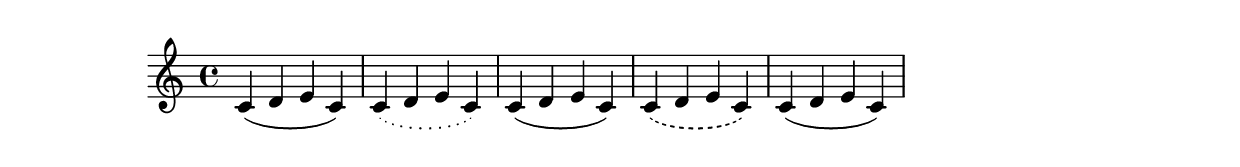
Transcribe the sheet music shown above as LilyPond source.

%% Do not edit this file; it is auto-generated from LSR!
%% Tags: expressive-marks, editorial-and-educational-use
\version "2.11.35"

\header { texidoc = "
The appearance of slurs may be changed from solid to dotted or dashed.


" }

\score{
	\relative c'{
		c( d e  c) |
		\slurDotted
		c( d e  c) |
		\slurSolid
		c( d e  c) |
		\slurDashed
		c( d e  c) |
		\slurSolid
		c( d e  c) |
	}
	\layout{ raggedright=##t }
}




